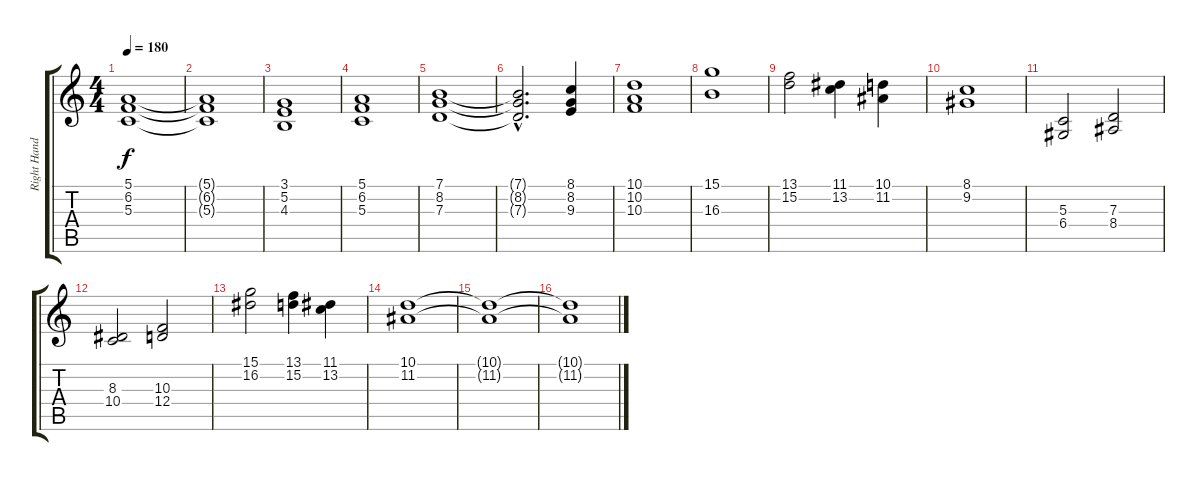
\track ("Right Hand" "Right Hand") {instrument acousticgrandpiano}
\staff {score tabs}
\tuning (E4 B3 G3 D3 A2 E2) {hide}
\ts (4 4)
\tempo 180
\clef g2
\ks c
(5.1 6.2 5.3).1{dy f} |
(5.1{t} 6.2{t} 5.3{t}).1 |
(3.1 5.2 4.3).1 |
(5.1 6.2 5.3).1 |
(7.1 8.2 7.3).1 |
(7.1{hac t} 8.2{hac t} 7.3{hac t}).2{d} (8.1 8.2 9.3).4 |
(10.1 10.2 10.3).1 |
(15.1 16.3).1 |
(13.1 15.2).2 (11.1 13.2).4 (10.1 11.2).4 |
(8.1 9.2).1 |
(5.3 6.4).2 (7.3 8.4).2 |
(8.3 10.4).2 (10.3 12.4).2 |
(15.1 16.2).2 (13.1 15.2).4 (11.1 13.2).4 |
(10.1 11.2).1 |
(10.1{t} 11.2{t}).1 |
(10.1{t} 11.2{t}).1
